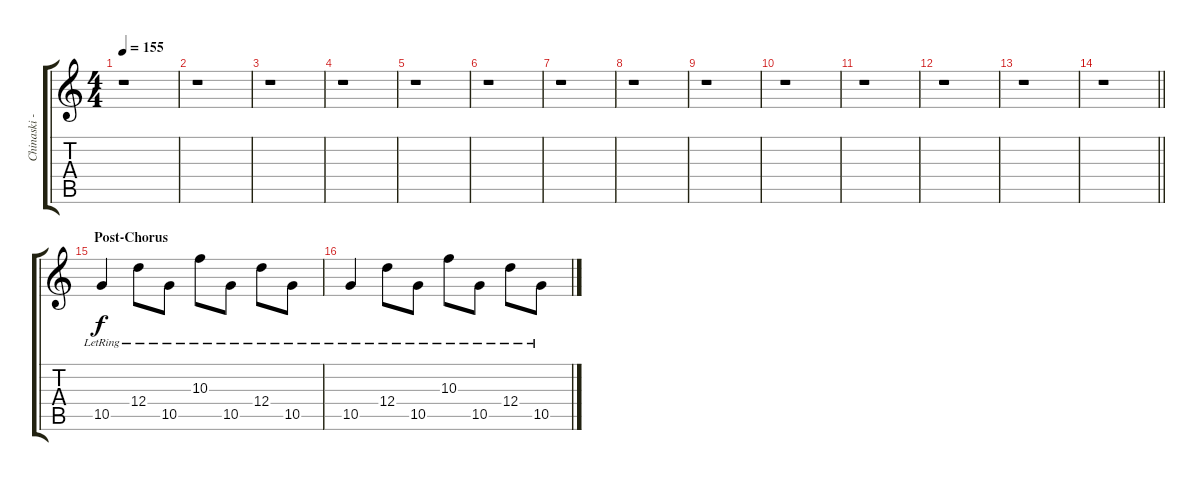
\track ("Chinaski - Guitar 1" "Chinaski -") {instrument electricguitarjazz}
\staff {score tabs}
\tuning (E4 B3 G3 D3 A2 D2) {hide}
\ts (4 4)
\tempo 155
\clef g2
\ks c
r.1{dy f} |
r.1 |
r.1 |
r.1 |
r.1 |
r.1 |
r.1 |
r.1 |
r.1 |
r.1 |
r.1 |
r.1 |
r.1 |
\barLineRight lightlight
r.1 |
\section ("" "Post-Chorus")
10.5{lr}.4 12.4{lr}.8 10.5{lr}.8 10.3{lr}.8 10.5{lr}.8 12.4{lr}.8 10.5{lr}.8 |
10.5{lr}.4 12.4{lr}.8 10.5{lr}.8 10.3{lr}.8 10.5{lr}.8 12.4{lr}.8 10.5{lr}.8
